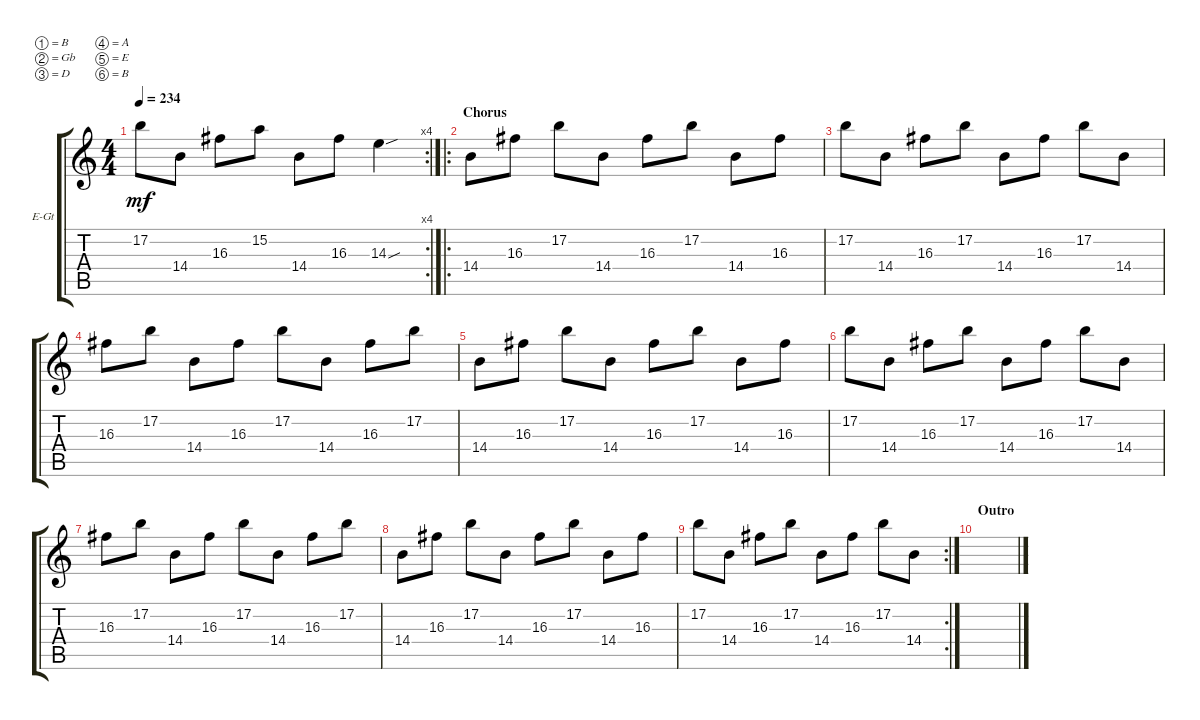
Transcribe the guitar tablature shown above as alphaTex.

\bracketExtendMode groupsimilarinstruments
\firstSystemTrackNameOrientation horizontal
\otherSystemsTrackNameOrientation horizontal
\track ("Lead Guitar 1" "E-Gt") {instrument overdrivenguitar}
\staff {score tabs}
\tuning (B3 Gb3 D3 A2 E2 B1)
\rc 4
\ts (4 4)
\tempo 234
\clef g2
\ks c
17.2.8{dy mf} 14.4.8 16.3.8 15.2.8 14.4.8 16.3.8 14.3{sou}.4 |
\ro
\section ("" "Chorus")
14.4.8 16.3.8 17.2.8 14.4.8 16.3.8 17.2.8 14.4.8 16.3.8 |
17.2.8 14.4.8 16.3.8 17.2.8 14.4.8 16.3.8 17.2.8 14.4.8 |
16.3.8 17.2.8 14.4.8 16.3.8 17.2.8 14.4.8 16.3.8 17.2.8 |
14.4.8 16.3.8 17.2.8 14.4.8 16.3.8 17.2.8 14.4.8 16.3.8 |
17.2.8 14.4.8 16.3.8 17.2.8 14.4.8 16.3.8 17.2.8 14.4.8 |
16.3.8 17.2.8 14.4.8 16.3.8 17.2.8 14.4.8 16.3.8 17.2.8 |
14.4.8 16.3.8 17.2.8 14.4.8 16.3.8 17.2.8 14.4.8 16.3.8 |
\rc 2
17.2.8 14.4.8 16.3.8 17.2.8 14.4.8 16.3.8 17.2.8 14.4.8 |
\section ("" "Outro")
